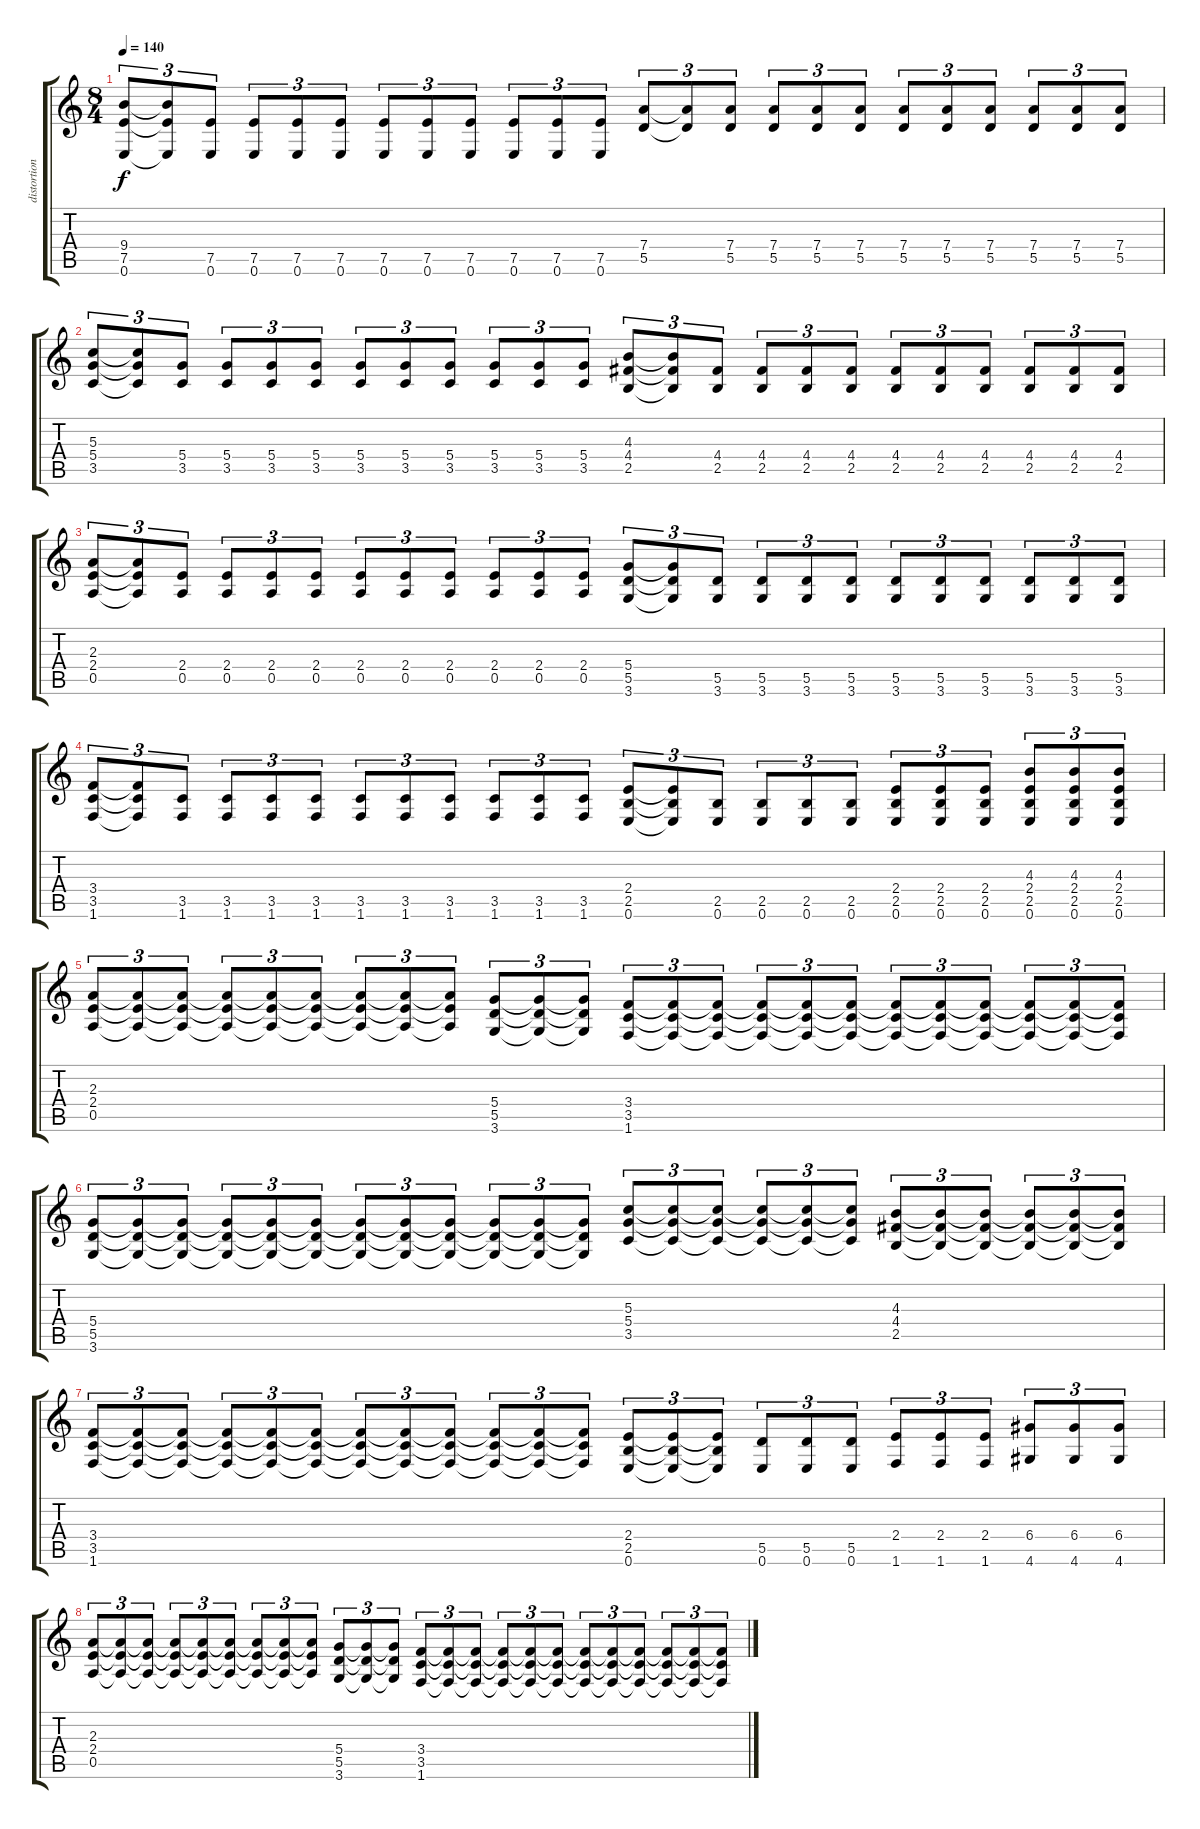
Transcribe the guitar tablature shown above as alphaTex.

\track ("distortion" "distortion") {instrument distortionguitar}
\staff {score tabs}
\tuning (E4 B3 G3 D3 A2 E2) {hide}
\ts (8 4)
\tempo 140
\clef g2
\ks c
(9.4 7.5 0.6).8{tu (3 2) dy f} (9.4{t} 7.5{t} 0.6{t}).8{tu (3 2)} (7.5 0.6).8{tu (3 2)} (7.5 0.6).8{tu (3 2)} (7.5 0.6).8{tu (3 2)} (7.5 0.6).8{tu (3 2)} (7.5 0.6).8{tu (3 2)} (7.5 0.6).8{tu (3 2)} (7.5 0.6).8{tu (3 2)} (7.5 0.6).8{tu (3 2)} (7.5 0.6).8{tu (3 2)} (7.5 0.6).8{tu (3 2)} (7.4 5.5).8{tu (3 2)} (7.4{t} 5.5{t}).8{tu (3 2)} (7.4 5.5).8{tu (3 2)} (7.4 5.5).8{tu (3 2)} (7.4 5.5).8{tu (3 2)} (7.4 5.5).8{tu (3 2)} (7.4 5.5).8{tu (3 2)} (7.4 5.5).8{tu (3 2)} (7.4 5.5).8{tu (3 2)} (7.4 5.5).8{tu (3 2)} (7.4 5.5).8{tu (3 2)} (7.4 5.5).8{tu (3 2)} |
(5.3 5.4 3.5).8{tu (3 2)} (5.3{t} 5.4{t} 3.5{t}).8{tu (3 2)} (5.4 3.5).8{tu (3 2)} (5.4 3.5).8{tu (3 2)} (5.4 3.5).8{tu (3 2)} (5.4 3.5).8{tu (3 2)} (5.4 3.5).8{tu (3 2)} (5.4 3.5).8{tu (3 2)} (5.4 3.5).8{tu (3 2)} (5.4 3.5).8{tu (3 2)} (5.4 3.5).8{tu (3 2)} (5.4 3.5).8{tu (3 2)} (4.3 4.4 2.5).8{tu (3 2)} (4.3{t} 4.4{t} 2.5{t}).8{tu (3 2)} (4.4 2.5).8{tu (3 2)} (4.4 2.5).8{tu (3 2)} (4.4 2.5).8{tu (3 2)} (4.4 2.5).8{tu (3 2)} (4.4 2.5).8{tu (3 2)} (4.4 2.5).8{tu (3 2)} (4.4 2.5).8{tu (3 2)} (4.4 2.5).8{tu (3 2)} (4.4 2.5).8{tu (3 2)} (4.4 2.5).8{tu (3 2)} |
(2.3 2.4 0.5).8{tu (3 2)} (2.3{t} 2.4{t} 0.5{t}).8{tu (3 2)} (2.4 0.5).8{tu (3 2)} (2.4 0.5).8{tu (3 2)} (2.4 0.5).8{tu (3 2)} (2.4 0.5).8{tu (3 2)} (2.4 0.5).8{tu (3 2)} (2.4 0.5).8{tu (3 2)} (2.4 0.5).8{tu (3 2)} (2.4 0.5).8{tu (3 2)} (2.4 0.5).8{tu (3 2)} (2.4 0.5).8{tu (3 2)} (5.4 5.5 3.6).8{tu (3 2)} (5.4{t} 5.5{t} 3.6{t}).8{tu (3 2)} (5.5 3.6).8{tu (3 2)} (5.5 3.6).8{tu (3 2)} (5.5 3.6).8{tu (3 2)} (5.5 3.6).8{tu (3 2)} (5.5 3.6).8{tu (3 2)} (5.5 3.6).8{tu (3 2)} (5.5 3.6).8{tu (3 2)} (5.5 3.6).8{tu (3 2)} (5.5 3.6).8{tu (3 2)} (5.5 3.6).8{tu (3 2)} |
(3.4 3.5 1.6).8{tu (3 2)} (3.4{t} 3.5{t} 1.6{t}).8{tu (3 2)} (3.5 1.6).8{tu (3 2)} (3.5 1.6).8{tu (3 2)} (3.5 1.6).8{tu (3 2)} (3.5 1.6).8{tu (3 2)} (3.5 1.6).8{tu (3 2)} (3.5 1.6).8{tu (3 2)} (3.5 1.6).8{tu (3 2)} (3.5 1.6).8{tu (3 2)} (3.5 1.6).8{tu (3 2)} (3.5 1.6).8{tu (3 2)} (2.4 2.5 0.6).8{tu (3 2)} (2.4{t} 2.5{t} 0.6{t}).8{tu (3 2)} (2.5 0.6).8{tu (3 2)} (2.5 0.6).8{tu (3 2)} (2.5 0.6).8{tu (3 2)} (2.5 0.6).8{tu (3 2)} (2.4 2.5 0.6).8{tu (3 2)} (2.4 2.5 0.6).8{tu (3 2)} (2.4 2.5 0.6).8{tu (3 2)} (4.3 2.4 2.5 0.6).8{tu (3 2)} (4.3 2.4 2.5 0.6).8{tu (3 2)} (4.3 2.4 2.5 0.6).8{tu (3 2)} |
(2.3 2.4 0.5).8{tu (3 2)} (2.3{t} 2.4{t} 0.5{t}).8{tu (3 2)} (2.3{t} 2.4{t} 0.5{t}).8{tu (3 2)} (2.3{t} 2.4{t} 0.5{t}).8{tu (3 2)} (2.3{t} 2.4{t} 0.5{t}).8{tu (3 2)} (2.3{t} 2.4{t} 0.5{t}).8{tu (3 2)} (2.3{t} 2.4{t} 0.5{t}).8{tu (3 2)} (2.3{t} 2.4{t} 0.5{t}).8{tu (3 2)} (2.3{t} 2.4{t} 0.5{t}).8{tu (3 2)} (5.4 5.5 3.6).8{tu (3 2)} (5.4{t} 5.5{t} 3.6{t}).8{tu (3 2)} (5.4{t} 5.5{t} 3.6{t}).8{tu (3 2)} (3.4 3.5 1.6).8{tu (3 2)} (3.4{t} 3.5{t} 1.6{t}).8{tu (3 2)} (3.4{t} 3.5{t} 1.6{t}).8{tu (3 2)} (3.4{t} 3.5{t} 1.6{t}).8{tu (3 2)} (3.4{t} 3.5{t} 1.6{t}).8{tu (3 2)} (3.4{t} 3.5{t} 1.6{t}).8{tu (3 2)} (3.4{t} 3.5{t} 1.6{t}).8{tu (3 2)} (3.4{t} 3.5{t} 1.6{t}).8{tu (3 2)} (3.4{t} 3.5{t} 1.6{t}).8{tu (3 2)} (3.4{t} 3.5{t} 1.6{t}).8{tu (3 2)} (3.4{t} 3.5{t} 1.6{t}).8{tu (3 2)} (3.4{t} 3.5{t} 1.6{t}).8{tu (3 2)} |
(5.4 5.5 3.6).8{tu (3 2)} (5.4{t} 5.5{t} 3.6{t}).8{tu (3 2)} (5.4{t} 5.5{t} 3.6{t}).8{tu (3 2)} (5.4{t} 5.5{t} 3.6{t}).8{tu (3 2)} (5.4{t} 5.5{t} 3.6{t}).8{tu (3 2)} (5.4{t} 5.5{t} 3.6{t}).8{tu (3 2)} (5.4{t} 5.5{t} 3.6{t}).8{tu (3 2)} (5.4{t} 5.5{t} 3.6{t}).8{tu (3 2)} (5.4{t} 5.5{t} 3.6{t}).8{tu (3 2)} (5.4{t} 5.5{t} 3.6{t}).8{tu (3 2)} (5.4{t} 5.5{t} 3.6{t}).8{tu (3 2)} (5.4{t} 5.5{t} 3.6{t}).8{tu (3 2)} (5.3 5.4 3.5).8{tu (3 2)} (5.3{t} 5.4{t} 3.5{t}).8{tu (3 2)} (5.3{t} 5.4{t} 3.5{t}).8{tu (3 2)} (5.3{t} 5.4{t} 3.5{t}).8{tu (3 2)} (5.3{t} 5.4{t} 3.5{t}).8{tu (3 2)} (5.3{t} 5.4{t} 3.5{t}).8{tu (3 2)} (4.3 4.4 2.5).8{tu (3 2)} (4.3{t} 4.4{t} 2.5{t}).8{tu (3 2)} (4.3{t} 4.4{t} 2.5{t}).8{tu (3 2)} (4.3{t} 4.4{t} 2.5{t}).8{tu (3 2)} (4.3{t} 4.4{t} 2.5{t}).8{tu (3 2)} (4.3{t} 4.4{t} 2.5{t}).8{tu (3 2)} |
(3.4 3.5 1.6).8{tu (3 2)} (3.4{t} 3.5{t} 1.6{t}).8{tu (3 2)} (3.4{t} 3.5{t} 1.6{t}).8{tu (3 2)} (3.4{t} 3.5{t} 1.6{t}).8{tu (3 2)} (3.4{t} 3.5{t} 1.6{t}).8{tu (3 2)} (3.4{t} 3.5{t} 1.6{t}).8{tu (3 2)} (3.4{t} 3.5{t} 1.6{t}).8{tu (3 2)} (3.4{t} 3.5{t} 1.6{t}).8{tu (3 2)} (3.4{t} 3.5{t} 1.6{t}).8{tu (3 2)} (3.4{t} 3.5{t} 1.6{t}).8{tu (3 2)} (3.4{t} 3.5{t} 1.6{t}).8{tu (3 2)} (3.4{t} 3.5{t} 1.6{t}).8{tu (3 2)} (2.4 2.5 0.6).8{tu (3 2)} (2.4{t} 2.5{t} 0.6{t}).8{tu (3 2)} (2.4{t} 2.5{t} 0.6{t}).8{tu (3 2)} (5.5 0.6).8{tu (3 2)} (5.5 0.6).8{tu (3 2)} (5.5 0.6).8{tu (3 2)} (2.4 1.6).8{tu (3 2)} (2.4 1.6).8{tu (3 2)} (2.4 1.6).8{tu (3 2)} (6.4 4.6).8{tu (3 2)} (6.4 4.6).8{tu (3 2)} (6.4 4.6).8{tu (3 2)} |
(2.3 2.4 0.5).8{tu (3 2)} (2.3{t} 2.4{t} 0.5{t}).8{tu (3 2)} (2.3{t} 2.4{t} 0.5{t}).8{tu (3 2)} (2.3{t} 2.4{t} 0.5{t}).8{tu (3 2)} (2.3{t} 2.4{t} 0.5{t}).8{tu (3 2)} (2.3{t} 2.4{t} 0.5{t}).8{tu (3 2)} (2.3{t} 2.4{t} 0.5{t}).8{tu (3 2)} (2.3{t} 2.4{t} 0.5{t}).8{tu (3 2)} (2.3{t} 2.4{t} 0.5{t}).8{tu (3 2)} (5.4 5.5 3.6).8{tu (3 2)} (5.4{t} 5.5{t} 3.6{t}).8{tu (3 2)} (5.4{t} 5.5{t} 3.6{t}).8{tu (3 2)} (3.4 3.5 1.6).8{tu (3 2)} (3.4{t} 3.5{t} 1.6{t}).8{tu (3 2)} (3.4{t} 3.5{t} 1.6{t}).8{tu (3 2)} (3.4{t} 3.5{t} 1.6{t}).8{tu (3 2)} (3.4{t} 3.5{t} 1.6{t}).8{tu (3 2)} (3.4{t} 3.5{t} 1.6{t}).8{tu (3 2)} (3.4{t} 3.5{t} 1.6{t}).8{tu (3 2)} (3.4{t} 3.5{t} 1.6{t}).8{tu (3 2)} (3.4{t} 3.5{t} 1.6{t}).8{tu (3 2)} (3.4{t} 3.5{t} 1.6{t}).8{tu (3 2)} (3.4{t} 3.5{t} 1.6{t}).8{tu (3 2)} (3.4{t} 3.5{t} 1.6{t}).8{tu (3 2)}
